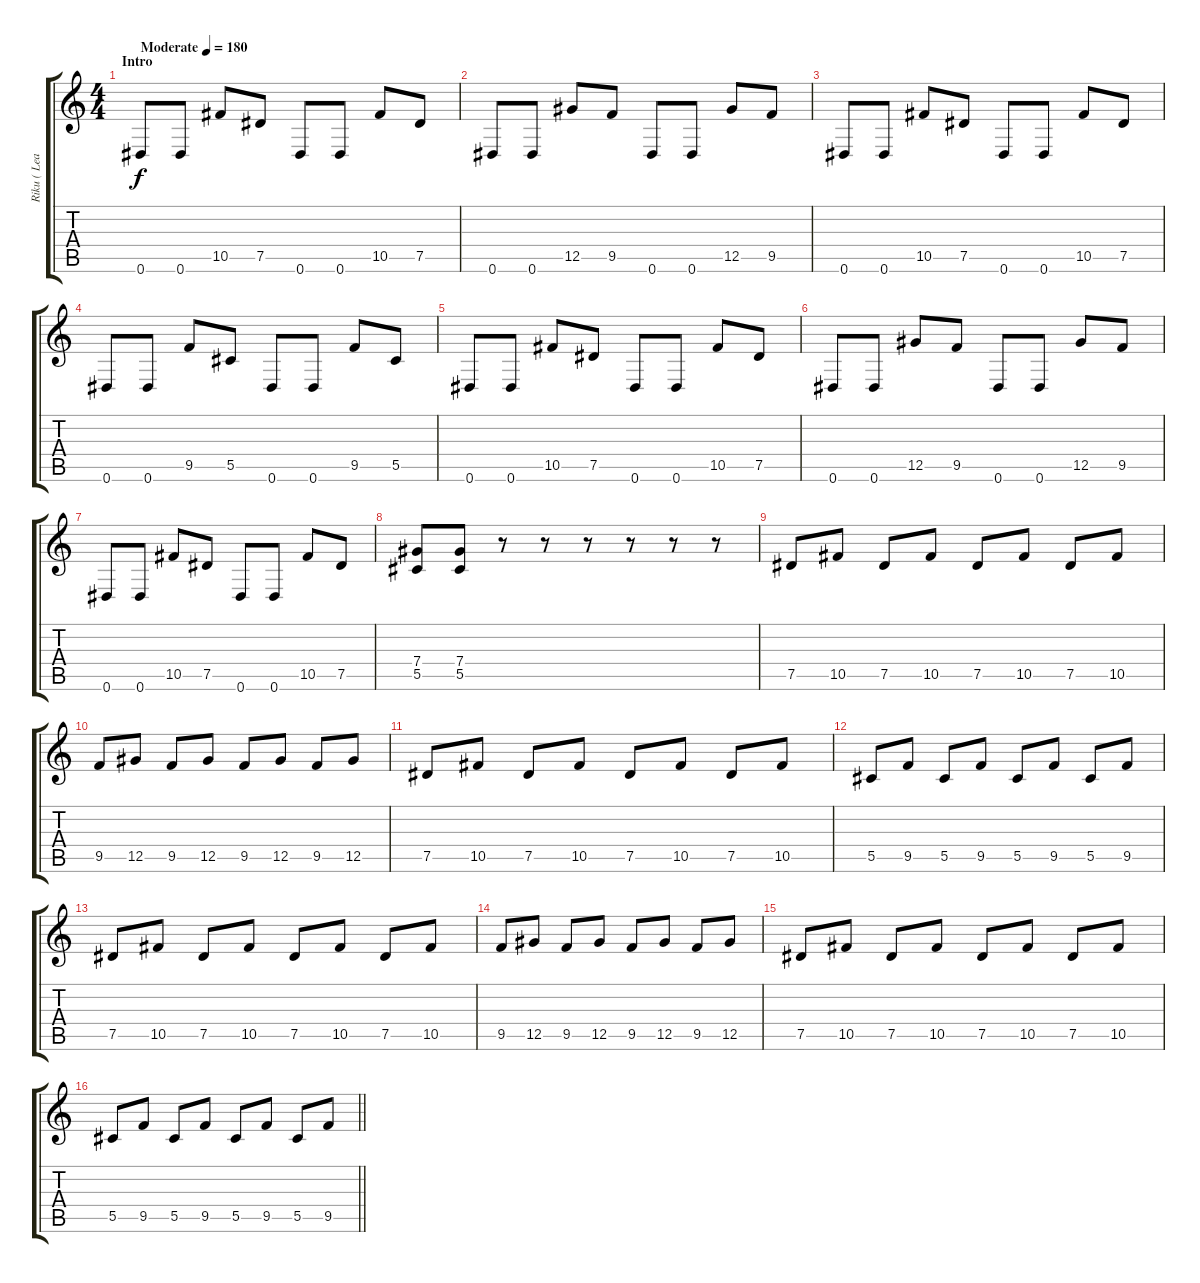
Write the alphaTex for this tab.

\track ("Riku ( Lead )" "Riku ( Lea") {instrument distortionguitar}
\staff {score tabs}
\tuning (Eb4 Bb3 Gb3 Db3 Ab2 Eb2) {hide}
\ts (4 4)
\section ("" "Intro")
\tempo (180 "Moderate")
\clef g2
\ks c
0.6.8{dy f instrument distortionguitar} 0.6.8 10.5.8 7.5.8 0.6.8 0.6.8 10.5.8 7.5.8 |
0.6.8 0.6.8 12.5.8 9.5.8 0.6.8 0.6.8 12.5.8 9.5.8 |
0.6.8 0.6.8 10.5.8 7.5.8 0.6.8 0.6.8 10.5.8 7.5.8 |
0.6.8 0.6.8 9.5.8 5.5.8 0.6.8 0.6.8 9.5.8 5.5.8 |
0.6.8 0.6.8 10.5.8 7.5.8 0.6.8 0.6.8 10.5.8 7.5.8 |
0.6.8 0.6.8 12.5.8 9.5.8 0.6.8 0.6.8 12.5.8 9.5.8 |
0.6.8 0.6.8 10.5.8 7.5.8 0.6.8 0.6.8 10.5.8 7.5.8 |
(7.4 5.5).8 (7.4 5.5).8 r.8 r.8 r.8 r.8 r.8 r.8 |
7.5.8 10.5.8 7.5.8 10.5.8 7.5.8 10.5.8 7.5.8 10.5.8 |
9.5.8 12.5.8 9.5.8 12.5.8 9.5.8 12.5.8 9.5.8 12.5.8 |
7.5.8 10.5.8 7.5.8 10.5.8 7.5.8 10.5.8 7.5.8 10.5.8 |
5.5.8 9.5.8 5.5.8 9.5.8 5.5.8 9.5.8 5.5.8 9.5.8 |
7.5.8 10.5.8 7.5.8 10.5.8 7.5.8 10.5.8 7.5.8 10.5.8 |
9.5.8 12.5.8 9.5.8 12.5.8 9.5.8 12.5.8 9.5.8 12.5.8 |
7.5.8 10.5.8 7.5.8 10.5.8 7.5.8 10.5.8 7.5.8 10.5.8 |
\barLineRight lightlight
5.5.8 9.5.8 5.5.8 9.5.8 5.5.8 9.5.8 5.5.8 9.5.8
